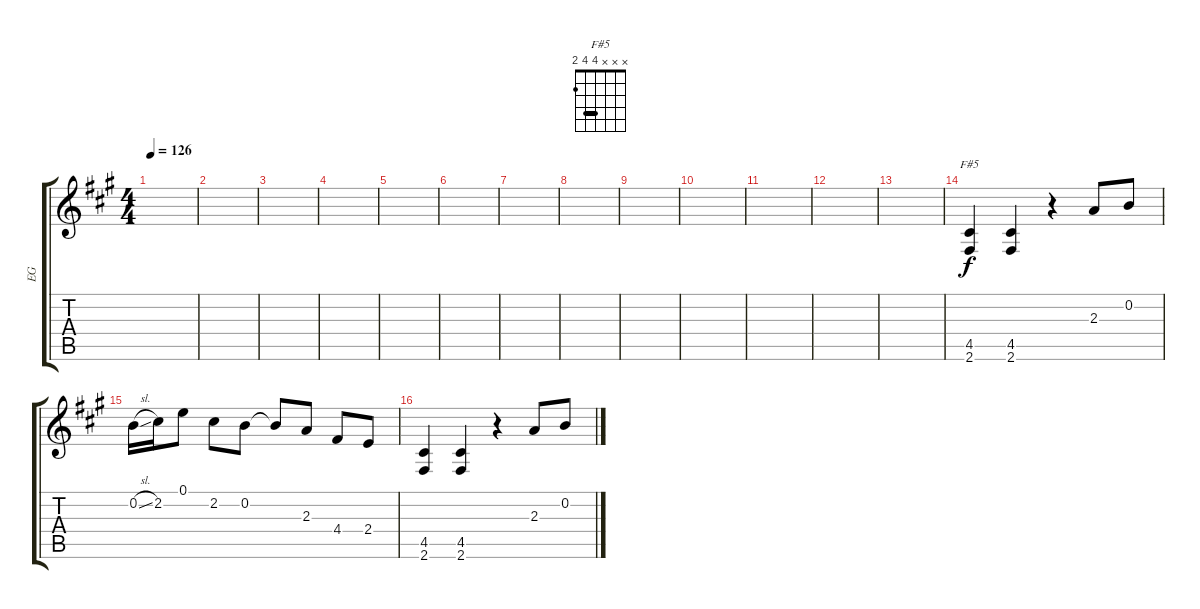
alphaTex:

\track ("EG" "EG") {instrument distortionguitar}
\staff {score tabs}
\tuning (E4 B3 G3 D3 A2 E2) {hide}
\chord ("F#5" x x x 4 4 2) {barre 4}
\ts (4 4)
\tempo 126
\clef g2
\ks f#minor
|
|
|
|
|
|
|
|
|
|
|
|
|
(4.5 2.6).4{ch "F#5"} (4.5 2.6).4 r.4 2.3.8 0.2.8 |
0.2{sl}.16 2.2.16 0.1.8 2.2.8 0.2.8 0.2{t}.8 2.3.8 4.4.8 2.4.8 |
(4.5 2.6).4 (4.5 2.6).4 r.4 2.3.8 0.2.8
